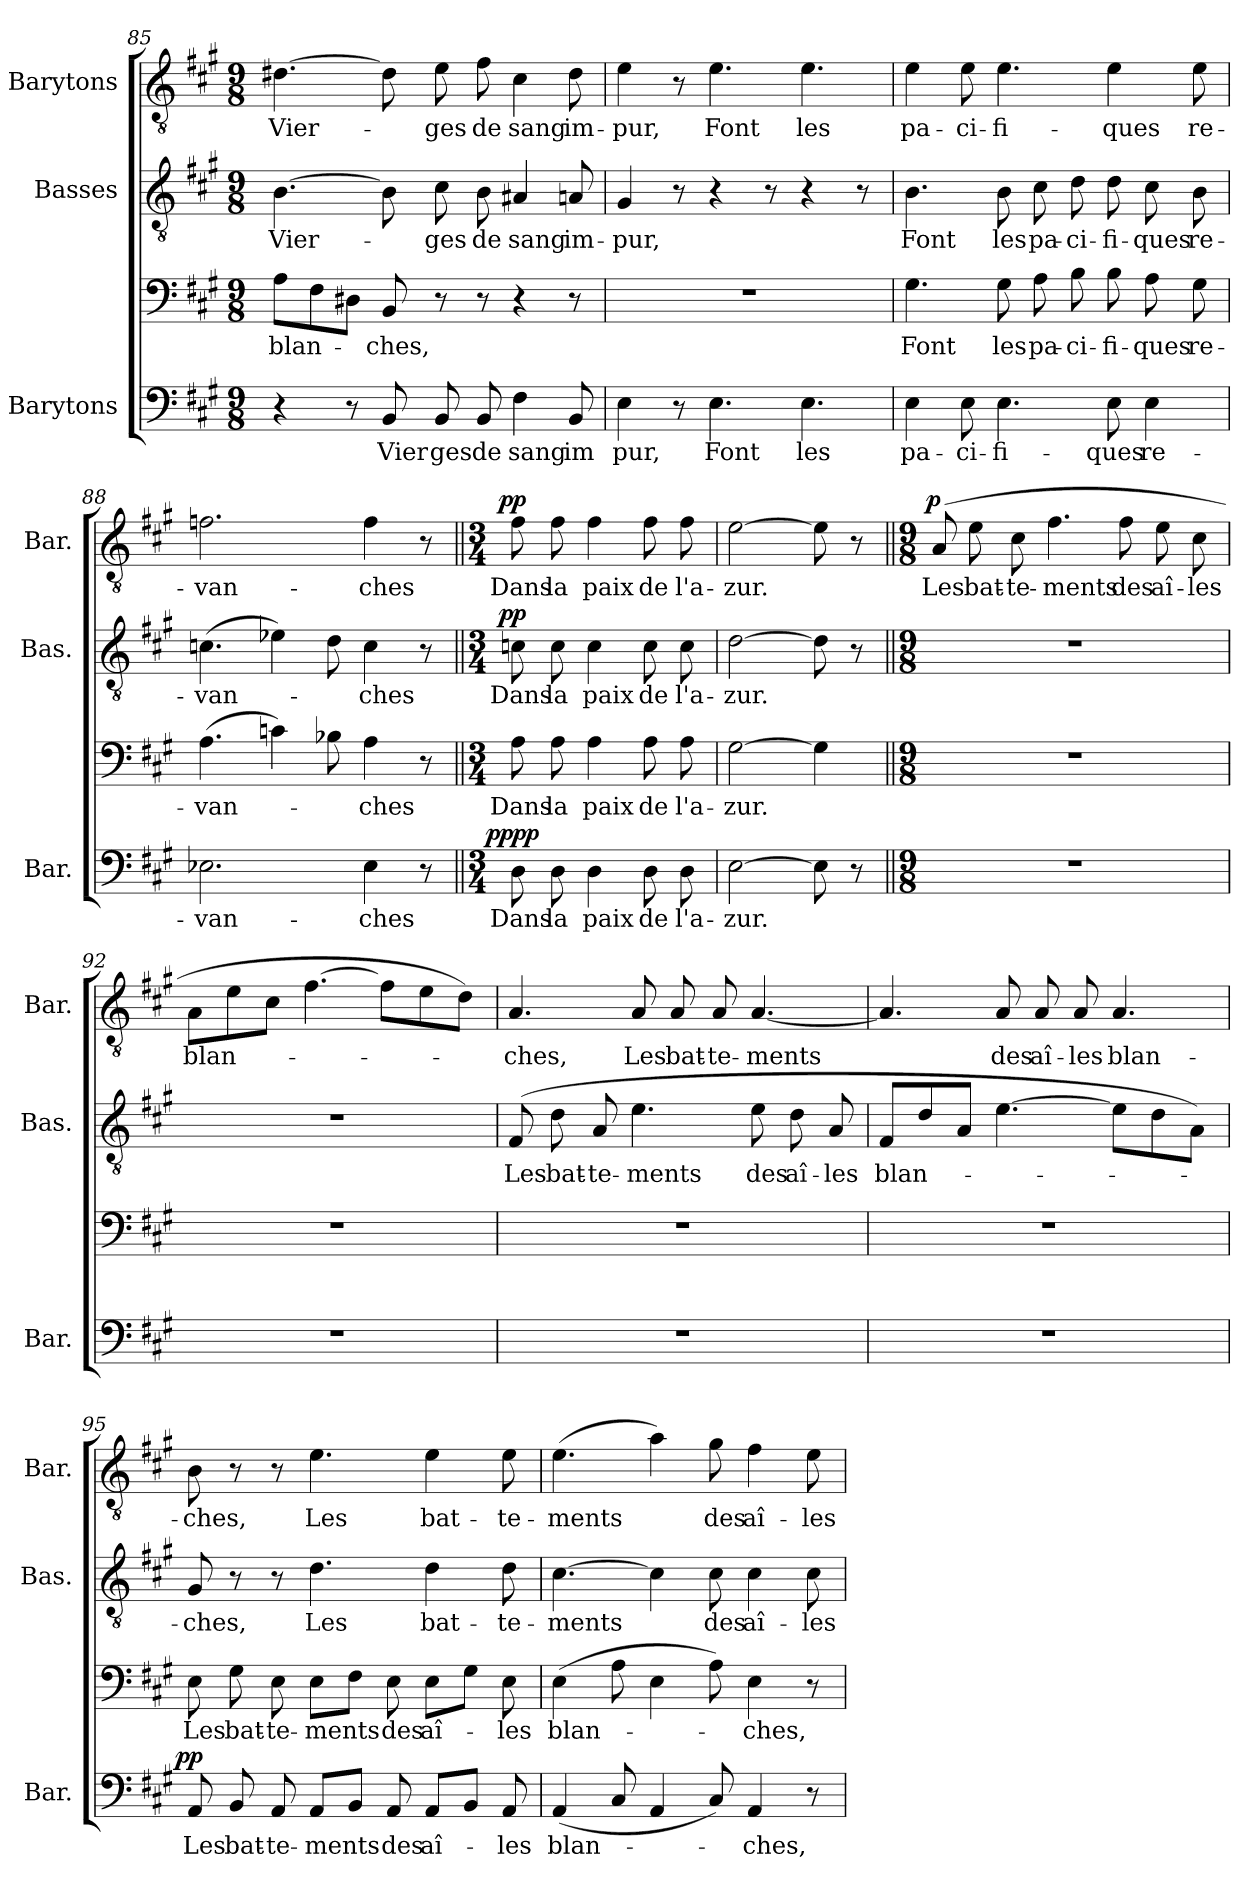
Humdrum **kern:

**kern	**text	**kern	**text	**dynam	**kern	**text	**dynam	**kern	**text	**dynam
*part3	*part3	*part3	*part3	*part3	*part2	*part2	*part2	*part1	*part1	*part1
*staff4	*staff4	*staff3	*staff3	*staff3/4	*staff2	*staff2	*staff2	*staff1	*staff1	*staff1
*I"Barytons	*	*	*	*	*I"Basses	*	*	*I"Barytons	*	*
*I'Bar.	*	*	*	*	*I'Bas.	*	*	*I'Bar.	*	*
*clefF4	*	*clefF4	*	*	*clefGv2	*	*	*clefGv2	*	*
*k[f#c#g#]	*	*k[f#c#g#]	*	*	*k[f#c#g#]	*	*	*k[f#c#g#]	*	*
*A:	*	*A:	*	*	*A:	*	*	*A:	*	*
*M9/8	*	*M9/8	*	*	*M9/8	*	*	*M9/8	*	*
=85	=85	=85	=85	=85	=85	=85	=85	=85	=85	=85
4r	.	8A\L	blan-	.	[4.B\	Vier-	.	[4.d#X\	Vier-	.
.	.	8F#\	.	.	.	.	.	.	.	.
8r	.	8D#X\J	.	.	.	.	.	.	.	.
8BB/	Vier	8BB/	-ches,	.	8B\]	.	.	8d#\]	.	.
8BB/	ges	8r	.	.	8c#\	-ges	.	8e\	-ges	.
8BB/	de	8r	.	.	8B\	de	.	8f#\	de	.
4F#\	sang	4r	.	.	4A#X/	sang	.	4c#\	sang	.
8BB/	im	8r	.	.	8An/	im-	.	8d#\	im-	.
!!LO:PB:g=z
=86	=86	=86	=86	=86	=86	=86	=86	=86	=86	=86
4E\	pur,	8%9r	.	.	4G#/	-pur,	.	4e\	-pur,	.
8r	.	.	.	.	8r	.	.	8r	.	.
4.E\	Font	.	.	.	4r	.	.	4.e\	Font	.
.	.	.	.	.	8r	.	.	.	.	.
4.E\	les	.	.	.	4r	.	.	4.e\	les	.
.	.	.	.	.	8r	.	.	.	.	.
=87	=87	=87	=87	=87	=87	=87	=87	=87	=87	=87
4E\	pa-	4.G#\	Font	.	4.B\	Font	.	4e\	pa-	.
8E\	-ci-	.	.	.	.	.	.	8e\	-ci-	.
4.E\	-fi-	8G#\	les	.	8B\	les	.	4.e\	-fi-	.
.	.	8A\	pa-	.	8c#\	pa-	.	.	.	.
.	.	8B\	-ci-	.	8d\	-ci-	.	.	.	.
8E\	-ques	8B\	-fi-	.	8d\	-fi-	.	4e\	-ques	.
4E\	re-	8A\	-ques	.	8c#\	-ques	.	.	.	.
.	.	8G#\	re-	.	8B\	re-	.	8e\	re-	.
=88	=88	=88	=88	=88	=88	=88	=88	=88	=88	=88
2.E-X\	-van-	(>4.A\	-van-	.	(>4.cn\	-van-	.	2.fn\	-van-	.
.	.	4cn\)	.	.	4e-X\)	.	.	.	.	.
.	.	8B-X\	.	.	8d\	.	.	.	.	.
4E-\	-ches	4A\	-ches	.	4c\	-ches	.	4f\	-ches	.
8r	.	8r	.	.	8r	.	.	8r	.	.
!!LO:LB:g=z
=89||	=89||	=89||	=89||	=89||	=89||	=89||	=89||	=89||	=89||	=89||
*M3/4	*	*M3/4	*	*	*M3/4	*	*	*M3/4	*	*
!	!	!	!	!LO:DY:a=2:cj	!	!	!	!	!	!
!	!	!	!	!LO:DY:n=1:a:cj	!	!	!LO:DY:a:cj	!	!	!LO:DY:a:cj
8D\	Dans	8A\	Dans	pp pp	8cn\	Dans	pp	8f#\	Dans	pp
8D\	la	8A\	la	.	8c\	la	.	8f#\	la	.
4D\	paix	4A\	paix	.	4c\	paix	.	4f#\	paix	.
8D\	de	8A\	de	.	8c\	de	.	8f#\	de	.
8D\	l'a-	8A\	l'a-	.	8c\	l'a-	.	8f#\	l'a-	.
=90	=90	=90	=90	=90	=90	=90	=90	=90	=90	=90
[2E\	-zur.	[2G#\	-zur.	.	[2d\	-zur.	.	[2e\	-zur.	.
8E\]	.	4G#\]	.	.	8d\]	.	.	8e\]	.	.
8r	.	.	.	.	8r	.	.	8r	.	.
=91||	=91||	=91||	=91||	=91||	=91||	=91||	=91||	=91||	=91||	=91||
*M9/8	*	*M9/8	*	*	*M9/8	*	*	*M9/8	*	*
!	!	!	!	!	!	!	!	!	!	!LO:DY:a:cj
8%9r	.	8%9r	.	.	8%9r	.	.	(>8A/	Les	p
.	.	.	.	.	.	.	.	8e\	bat-	.
.	.	.	.	.	.	.	.	8c#\	-te-	.
.	.	.	.	.	.	.	.	4.f#\	-ments	.
.	.	.	.	.	.	.	.	8f#\	des	.
.	.	.	.	.	.	.	.	8e\	aî-	.
.	.	.	.	.	.	.	.	8c#\	-les	.
=92	=92	=92	=92	=92	=92	=92	=92	=92	=92	=92
8%9r	.	8%9r	.	.	8%9r	.	.	8A\L	blan-	.
.	.	.	.	.	.	.	.	8e\	.	.
.	.	.	.	.	.	.	.	8c#\J	.	.
.	.	.	.	.	.	.	.	[4.f#\	.	.
.	.	.	.	.	.	.	.	8f#\L]	.	.
.	.	.	.	.	.	.	.	8e\	.	.
.	.	.	.	.	.	.	.	8d\J)	.	.
!!LO:PB:g=z
=93	=93	=93	=93	=93	=93	=93	=93	=93	=93	=93
8%9r	.	8%9r	.	.	(>8F#/	Les	.	4.A/	-ches,	.
.	.	.	.	.	8d\	bat-	.	.	.	.
.	.	.	.	.	8A/	-te-	.	.	.	.
.	.	.	.	.	4.e\	-ments	.	8A/	Les	.
.	.	.	.	.	.	.	.	8A/	bat-	.
.	.	.	.	.	.	.	.	8A/	-te-	.
.	.	.	.	.	8e\	des	.	[4.A/	-ments	.
.	.	.	.	.	8d\	aî-	.	.	.	.
.	.	.	.	.	8A/	-les	.	.	.	.
=94	=94	=94	=94	=94	=94	=94	=94	=94	=94	=94
8%9r	.	8%9r	.	.	8F#/L	blan-	.	4.A/]	.	.
.	.	.	.	.	8d/	.	.	.	.	.
.	.	.	.	.	8A/J	.	.	.	.	.
.	.	.	.	.	[4.e\	.	.	8A/	des	.
.	.	.	.	.	.	.	.	8A/	aî-	.
.	.	.	.	.	.	.	.	8A/	-les	.
.	.	.	.	.	8e\L]	.	.	4.A/	blan-	.
.	.	.	.	.	8d\	.	.	.	.	.
.	.	.	.	.	8A\J)	.	.	.	.	.
=95	=95	=95	=95	=95	=95	=95	=95	=95	=95	=95
!	!	!	!	!LO:DY:a=2:cj	!	!	!	!	!	!
!	!	!	!	!LO:DY:n=1:a:cj	!	!	!	!	!	!
8AA/	Les	8E\	Les	p p	8G#/	-ches,	.	8B\	-ches,	.
8BB/	bat-	8G#\	bat-	.	8r	.	.	8r	.	.
8AA/	-te-	8E\	-te-	.	8r	.	.	8r	.	.
8AA/L	-ments	8E\L	-ments	.	4.d\	Les	.	4.e\	Les	.
8BB/J	.	8F#\J	.	.	.	.	.	.	.	.
8AA/	des	8E\	des	.	.	.	.	.	.	.
8AA/L	aî-	8E\L	aî-	.	4d\	bat-	.	4e\	bat-	.
8BB/J	.	8G#\J	.	.	.	.	.	.	.	.
8AA/	-les	8E\	-les	.	8d\	-te-	.	8e\	-te-	.
!!LO:LB:g=z
=96	=96	=96	=96	=96	=96	=96	=96	=96	=96	=96
(<4AA/	blan-	(>4E\	blan-	.	[4.c#\	-ments	.	(>4.e\	-ments	.
8C#/	.	8A\	.	.	.	.	.	.	.	.
4AA/	.	4E\	.	.	4c#\]	.	.	4a\)	.	.
8C#/)	.	8A\)	.	.	8c#\	des	.	8g#\	des	.
4AA/	-ches,	4E\	-ches,	.	4c#\	aî-	.	4f#\	aî-	.
8r	.	8r	.	.	8c#\	-les	.	8e\	-les	.
=	=	=	=	=	=	=	=	=	=	=
*-	*-	*-	*-	*-	*-	*-	*-	*-	*-	*-
